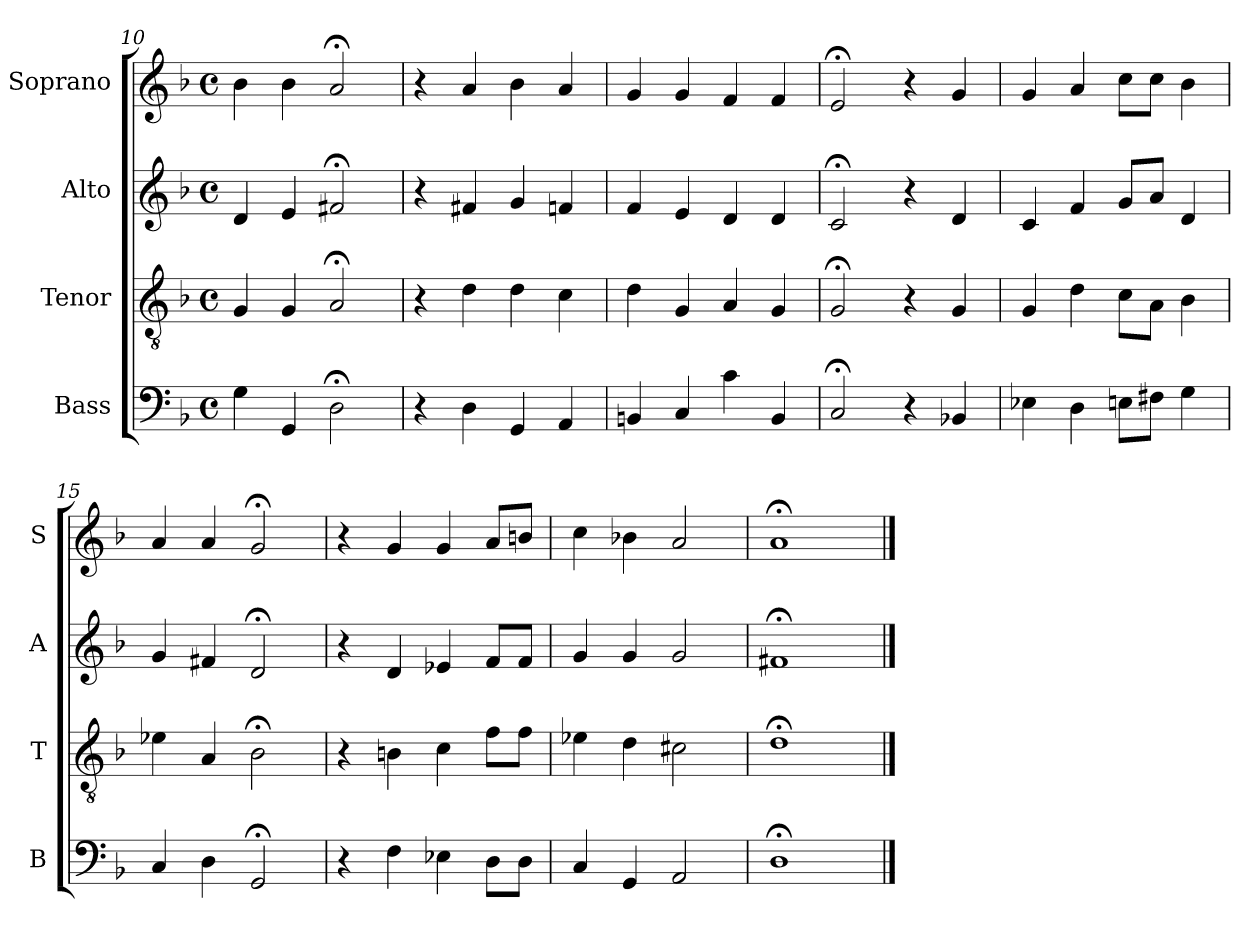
**kern	**kern	**kern	**kern
*part4	*part3	*part2	*part1
*staff4	*staff3	*staff2	*staff1
*I"Bass	*I"Tenor	*I"Alto	*I"Soprano
*I'B	*I'T	*I'A	*I'S
*clefF4	*clefGv2	*clefG2	*clefG2
*k[b-]	*k[b-]	*k[b-]	*k[b-]
*G:dor	*G:dor	*G:dor	*G:dor
*M4/4	*M4/4	*M4/4	*M4/4
*met(c)	*met(c)	*met(c)	*met(c)
=10	=10	=10	=10
4G	4G	4d	4b-
4GG	4G	4e	4b-
2D;<	2A;<	2f#X;<	2a;<
=11	=11	=11	=11
4r	4r	4r	4r
4D	4d	4f#X	4a
4GG	4d	4g	4b-
4AA	4c	4fn	4a
=12	=12	=12	=12
4BBn	4d	4f	4g
4C	4G	4e	4g
4c	4A	4d	4f
4BB	4G	4d	4f
=13	=13	=13	=13
2C;<	2G;<	2c;<	2e;<
4r	4r	4r	4r
4BB-X	4G	4d	4g
=14	=14	=14	=14
4E-X	4G	4c	4g
4D	4d	4f	4a
8EnL	8cL	8gL	8ccL
8F#XJ	8AJ	8aJ	8ccJ
4G	4B-	4d	4b-
=15	=15	=15	=15
4C	4e-X	4g	4a
4D	4A	4f#X	4a
2GG;<	2B-;<	2d;<	2g;<
=16	=16	=16	=16
4r	4r	4r	4r
4F	4Bn	4d	4g
4E-X	4c	4e-X	4g
8DL	8fL	8fL	8aL
8DJ	8fJ	8fJ	8bnJ
=17	=17	=17	=17
4C	4e-X	4g	4cc
4GG	4d	4g	4b-X
2AA	2c#X	2g	2a
=18	=18	=18	=18
1D;<	1d;<	1f#X;<	1a;<
==	==	==	==
*-	*-	*-	*-
